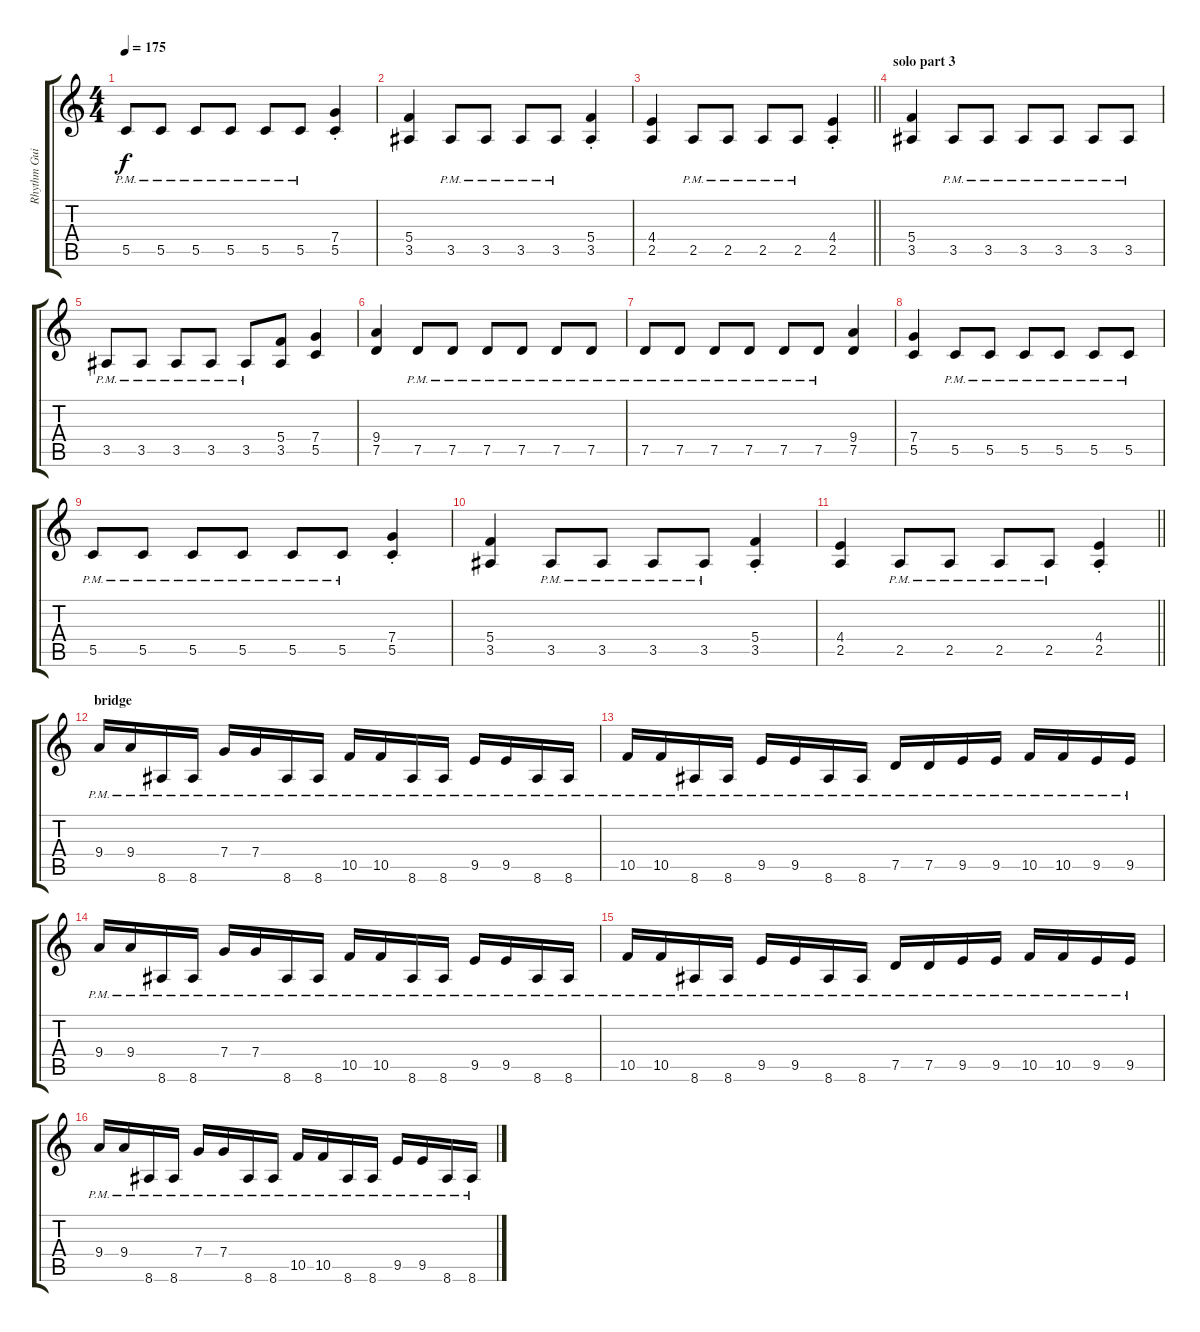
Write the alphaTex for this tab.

\track ("Rhythm Guitar 1" "Rhythm Gui") {instrument overdrivenguitar}
\staff {score tabs}
\tuning (D4 A3 F3 C3 G2 D2) {hide}
\ts (4 4)
\tempo 175
\clef g2
\ks c
5.5{pm}.8{dy f} 5.5{pm}.8 5.5{pm}.8 5.5{pm}.8 5.5{pm}.8 5.5{pm}.8 (7.4{st} 5.5{st}).4 |
(5.4 3.5).4 3.5{pm}.8 3.5{pm}.8 3.5{pm}.8 3.5{pm}.8 (5.4{st} 3.5{st}).4 |
\barLineRight lightlight
(4.4 2.5).4 2.5{pm}.8 2.5{pm}.8 2.5{pm}.8 2.5{pm}.8 (4.4{st} 2.5{st}).4 |
\section ("" "solo part 3")
(5.4 3.5).4 3.5{pm}.8 3.5{pm}.8 3.5{pm}.8 3.5{pm}.8 3.5{pm}.8 3.5{pm}.8 |
3.5{pm}.8 3.5{pm}.8 3.5{pm}.8 3.5{pm}.8 3.5{pm}.8 (5.4 3.5).8 (7.4 5.5).4 |
(9.4 7.5).4 7.5{pm}.8 7.5{pm}.8 7.5{pm}.8 7.5{pm}.8 7.5{pm}.8 7.5{pm}.8 |
7.5{pm}.8 7.5{pm}.8 7.5{pm}.8 7.5{pm}.8 7.5{pm}.8 7.5{pm}.8 (9.4 7.5).4 |
(7.4 5.5).4 5.5{pm}.8 5.5{pm}.8 5.5{pm}.8 5.5{pm}.8 5.5{pm}.8 5.5{pm}.8 |
5.5{pm}.8 5.5{pm}.8 5.5{pm}.8 5.5{pm}.8 5.5{pm}.8 5.5{pm}.8 (7.4{st} 5.5{st}).4 |
(5.4 3.5).4 3.5{pm}.8 3.5{pm}.8 3.5{pm}.8 3.5{pm}.8 (5.4{st} 3.5{st}).4 |
\barLineRight lightlight
(4.4 2.5).4 2.5{pm}.8 2.5{pm}.8 2.5{pm}.8 2.5{pm}.8 (4.4{st} 2.5{st}).4 |
\section ("" "bridge")
9.4{pm}.16 9.4{pm}.16 8.6{pm}.16 8.6{pm}.16 7.4{pm}.16 7.4{pm}.16 8.6{pm}.16 8.6{pm}.16 10.5{pm}.16 10.5{pm}.16 8.6{pm}.16 8.6{pm}.16 9.5{pm}.16 9.5{pm}.16 8.6{pm}.16 8.6{pm}.16 |
10.5{pm}.16 10.5{pm}.16 8.6{pm}.16 8.6{pm}.16 9.5{pm}.16 9.5{pm}.16 8.6{pm}.16 8.6{pm}.16 7.5{pm}.16 7.5{pm}.16 9.5{pm}.16 9.5{pm}.16 10.5{pm}.16 10.5{pm}.16 9.5{pm}.16 9.5{pm}.16 |
9.4{pm}.16 9.4{pm}.16 8.6{pm}.16 8.6{pm}.16 7.4{pm}.16 7.4{pm}.16 8.6{pm}.16 8.6{pm}.16 10.5{pm}.16 10.5{pm}.16 8.6{pm}.16 8.6{pm}.16 9.5{pm}.16 9.5{pm}.16 8.6{pm}.16 8.6{pm}.16 |
10.5{pm}.16 10.5{pm}.16 8.6{pm}.16 8.6{pm}.16 9.5{pm}.16 9.5{pm}.16 8.6{pm}.16 8.6{pm}.16 7.5{pm}.16 7.5{pm}.16 9.5{pm}.16 9.5{pm}.16 10.5{pm}.16 10.5{pm}.16 9.5{pm}.16 9.5{pm}.16 |
9.4{pm}.16 9.4{pm}.16 8.6{pm}.16 8.6{pm}.16 7.4{pm}.16 7.4{pm}.16 8.6{pm}.16 8.6{pm}.16 10.5{pm}.16 10.5{pm}.16 8.6{pm}.16 8.6{pm}.16 9.5{pm}.16 9.5{pm}.16 8.6{pm}.16 8.6{pm}.16
